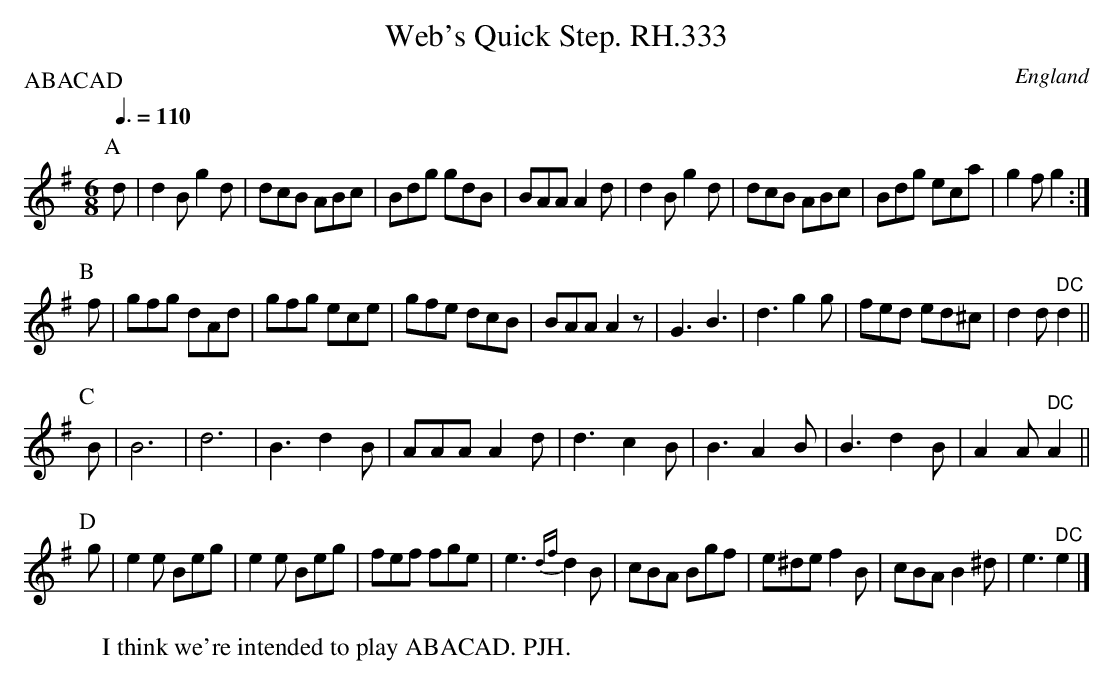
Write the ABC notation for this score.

X:1
T:Web's Quick Step. RH.333
O:England
P:ABACAD
K:C
P:A
M:6/8
L:1/8
Q:3/8=110
K:G
d|d2B g2d|dcB ABc|Bdg gdB|BAA A2d|\
d2B g2d|dcB ABc|Bdg eca|g2f g2:|
P:B
f|gfg dAd|gfg ece|gfe dcB|BAA A2z|\
G3 B3|d3 g2g|fed ed^c|d2d " DC"d2||
P:C
B|B6|d6|B3 d2B|AAA A2d|\
d3 c2B|B3 A2B|B3 d2B|A2A " DC"A2||
P:D
g|e2e Beg|e2e Beg|fef fge|e3 {df}d2B|\
cBA Bgf|e^de f2B|cBA B2^d|e3 " DC"e2|]
W:I think we're intended to play ABACAD. PJH.
